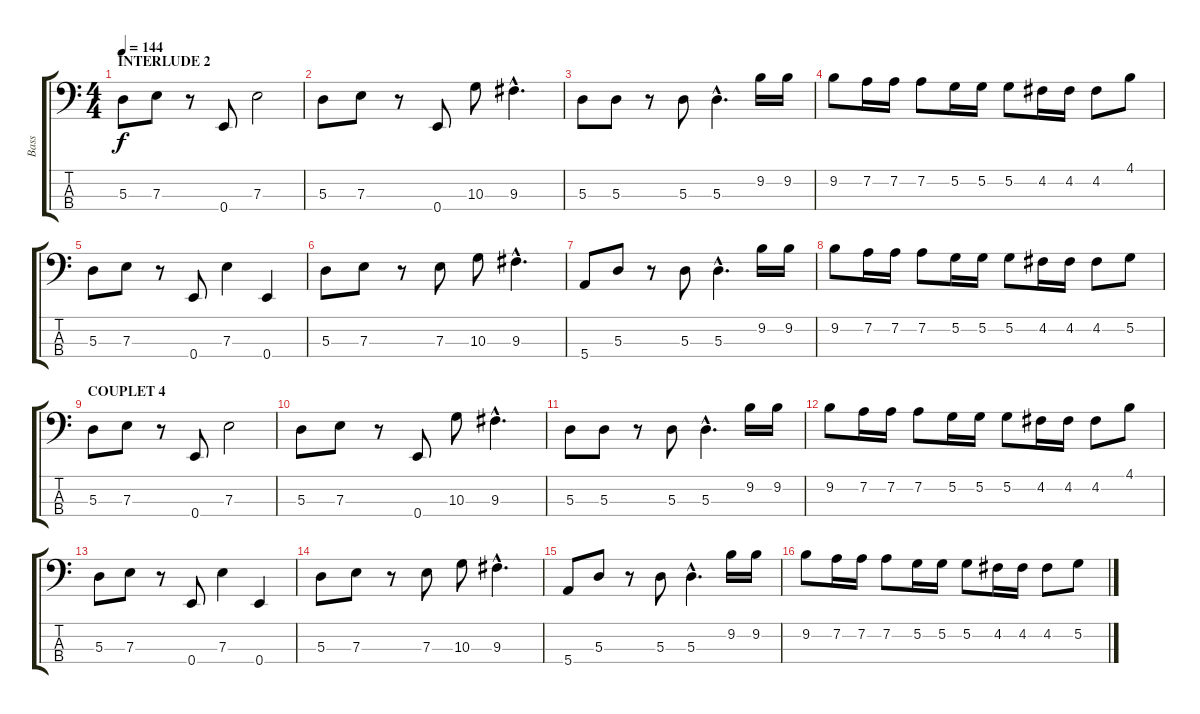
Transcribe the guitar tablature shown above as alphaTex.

\track ("Bass" "Bass") {instrument electricbasspick}
\staff {score tabs}
\tuning (G2 D2 A1 E1) {hide}
\ts (4 4)
\section ("" "INTERLUDE 2")
\tempo 144
\clef f4
\ks c
5.3.8{dy f} 7.3.8 r.8 0.4.8 7.3.2 |
5.3.8 7.3.8 r.8 0.4.8 10.3.8 9.3{hac}.4{d} |
5.3.8 5.3.8 r.8 5.3.8 5.3{hac}.4{d} 9.2.16 9.2.16 |
9.2.8 7.2.16 7.2.16 7.2.8 5.2.16 5.2.16 5.2.8 4.2.16 4.2.16 4.2.8 4.1.8 |
5.3.8 7.3.8 r.8 0.4.8 7.3.4 0.4.4 |
5.3.8 7.3.8 r.8 7.3.8 10.3.8 9.3{hac}.4{d} |
5.4.8 5.3.8 r.8 5.3.8 5.3{hac}.4{d} 9.2.16 9.2.16 |
9.2.8 7.2.16 7.2.16 7.2.8 5.2.16 5.2.16 5.2.8 4.2.16 4.2.16 4.2.8 5.2.8 |
\section ("" "COUPLET 4")
5.3.8 7.3.8 r.8 0.4.8 7.3.2 |
5.3.8 7.3.8 r.8 0.4.8 10.3.8 9.3{hac}.4{d} |
5.3.8 5.3.8 r.8 5.3.8 5.3{hac}.4{d} 9.2.16 9.2.16 |
9.2.8 7.2.16 7.2.16 7.2.8 5.2.16 5.2.16 5.2.8 4.2.16 4.2.16 4.2.8 4.1.8 |
5.3.8 7.3.8 r.8 0.4.8 7.3.4 0.4.4 |
5.3.8 7.3.8 r.8 7.3.8 10.3.8 9.3{hac}.4{d} |
5.4.8 5.3.8 r.8 5.3.8 5.3{hac}.4{d} 9.2.16 9.2.16 |
9.2.8 7.2.16 7.2.16 7.2.8 5.2.16 5.2.16 5.2.8 4.2.16 4.2.16 4.2.8 5.2.8
